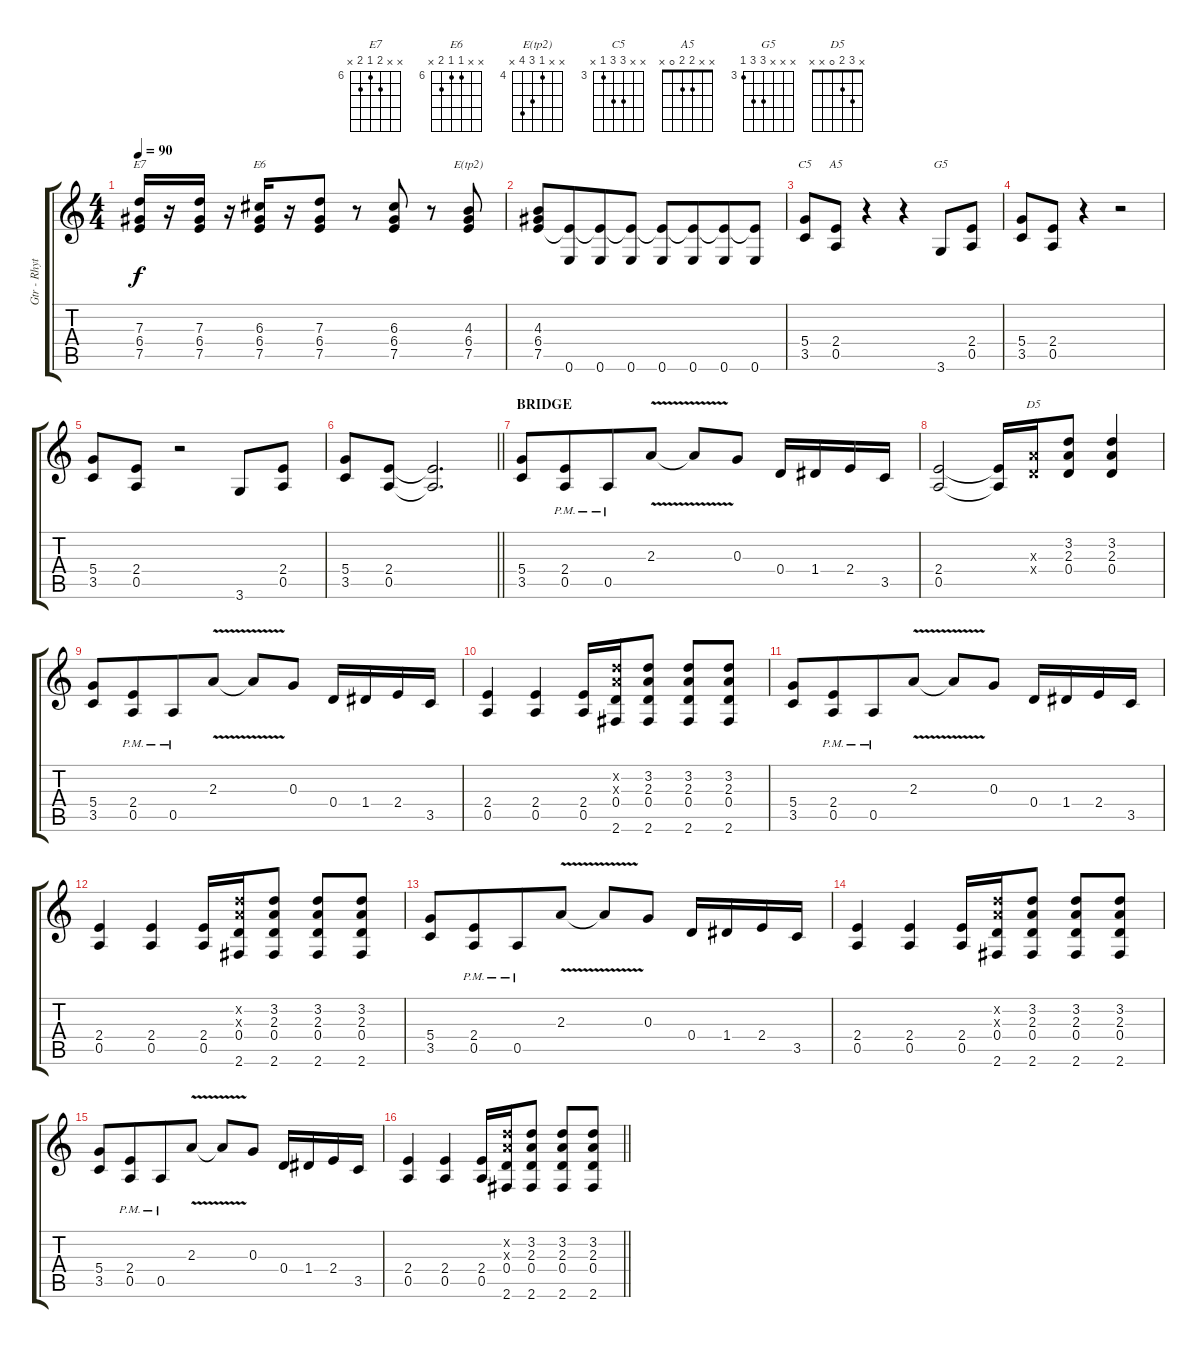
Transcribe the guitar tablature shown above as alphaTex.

\track ("Gtr - Rhythm" "Gtr - Rhyt") {instrument overdrivenguitar}
\staff {score tabs}
\tuning (E4 B3 G3 D3 A2 E2) {hide}
\chord ("E7" x x 7 6 7 x) {firstfret 6}
\chord ("E6" x x 6 6 7 x) {firstfret 6}
\chord ("E(tp2)" x x 4 6 7 x) {firstfret 4}
\chord ("C5" x x 5 5 3 x) {firstfret 3}
\chord ("A5" x x 2 2 0 x)
\chord ("G5" x x x 5 5 3) {firstfret 3}
\chord ("D5" x 3 2 0 x x)
\ts (4 4)
\tempo 90
\clef g2
\ks c
(7.3 6.4 7.5).16{ch "E7" dy f} r.16 (7.3 6.4 7.5).16 r.16{beam merge} (6.3 6.4 7.5).16{ch "E6"} r.16 (7.3 6.4 7.5).8 r.8{beam merge} (6.3 6.4 7.5).8 r.8 (4.3 6.4 7.5).8{ch "E(tp2)"} |
(4.3 6.4 7.5).8 (7.5{t} 0.6).8{beam merge} (7.5{t} 0.6).8 (7.5{t} 0.6).8 (7.5{t} 0.6).8 (7.5{t} 0.6).8{beam merge} (7.5{t} 0.6).8 (7.5{t} 0.6).8 |
(5.4 3.5).8{ch "C5"} (2.4 0.5).8{ch "A5"} r.4 r.4 3.6.8{ch "G5"} (2.4 0.5).8 |
(5.4 3.5).8 (2.4 0.5).8 r.4 r.2 |
(5.4 3.5).8 (2.4 0.5).8 r.2 3.6.8 (2.4 0.5).8 |
\barLineRight lightlight
(5.4 3.5).8 (2.4 0.5).8 (2.4{t} 0.5{t}).2{d} |
\section ("" "BRIDGE")
(5.4 3.5).8 (2.4{pm} 0.5{pm}).8{beam merge} 0.5{pm}.8 2.3{v}.8 2.3{t}.8 0.3.8 0.4.16 1.4.16 2.4.16 3.5.16 |
(2.4 0.5).2 (2.4{t} 0.5{t}).16 (2.3{x} 0.4{x}).16{ch "D5"} (3.2 2.3 0.4).8 (3.2 2.3 0.4).4 |
(5.4 3.5).8 (2.4{pm} 0.5{pm}).8{beam merge} 0.5{pm}.8 2.3{v}.8 2.3{t}.8 0.3.8 0.4.16 1.4.16 2.4.16 3.5.16 |
(2.4 0.5).4 (2.4 0.5).4 (2.4 0.5).16 (3.2{x} 2.3{x} 0.4 2.6).16 (3.2 2.3 0.4 2.6).8 (3.2 2.3 0.4 2.6).8 (3.2 2.3 0.4 2.6).8 |
(5.4 3.5).8 (2.4{pm} 0.5{pm}).8{beam merge} 0.5{pm}.8 2.3{v}.8 2.3{t}.8 0.3.8 0.4.16 1.4.16 2.4.16 3.5.16 |
(2.4 0.5).4 (2.4 0.5).4 (2.4 0.5).16 (3.2{x} 2.3{x} 0.4 2.6).16 (3.2 2.3 0.4 2.6).8 (3.2 2.3 0.4 2.6).8 (3.2 2.3 0.4 2.6).8 |
(5.4 3.5).8 (2.4{pm} 0.5{pm}).8{beam merge} 0.5{pm}.8 2.3{v}.8 2.3{t}.8 0.3.8 0.4.16 1.4.16 2.4.16 3.5.16 |
(2.4 0.5).4 (2.4 0.5).4 (2.4 0.5).16 (3.2{x} 2.3{x} 0.4 2.6).16 (3.2 2.3 0.4 2.6).8 (3.2 2.3 0.4 2.6).8 (3.2 2.3 0.4 2.6).8 |
(5.4 3.5).8 (2.4{pm} 0.5{pm}).8{beam merge} 0.5{pm}.8 2.3{v}.8 2.3{t}.8 0.3.8 0.4.16 1.4.16 2.4.16 3.5.16 |
\barLineRight lightlight
(2.4 0.5).4 (2.4 0.5).4 (2.4 0.5).16 (3.2{x} 2.3{x} 0.4 2.6).16 (3.2 2.3 0.4 2.6).8 (3.2 2.3 0.4 2.6).8 (3.2 2.3 0.4 2.6).8
